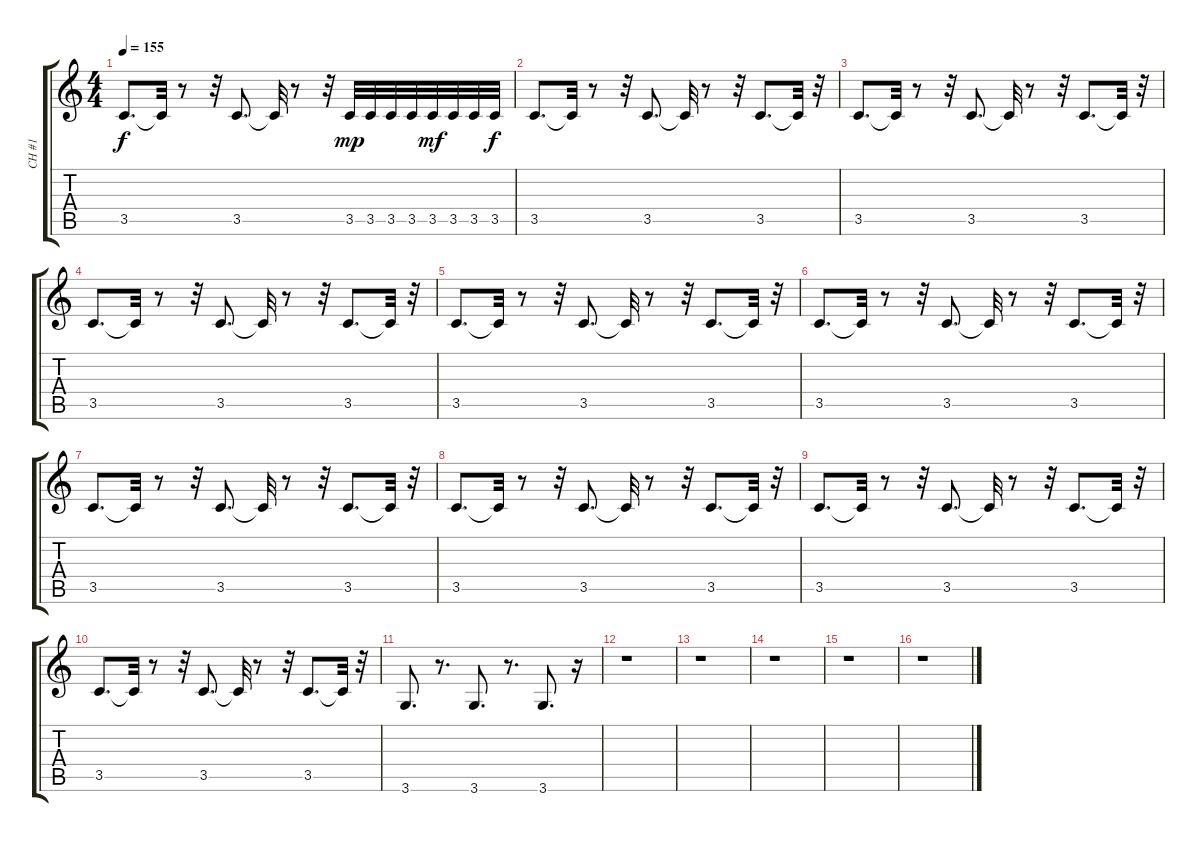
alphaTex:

\track ("CH #1" "CH #1") {instrument electricbassfinger}
\staff {score tabs}
\tuning (E4 B3 G3 D3 A2 E2) {hide}
\ts (4 4)
\tempo 155
\clef g2
\ks c
3.5.8{d dy f} 3.5{t}.32 r.8 r.32 3.5.8{d} 3.5{t}.32 r.8 r.32 3.5.32{dy mp} 3.5.32 3.5.32 3.5.32 3.5.32{dy mf} 3.5.32 3.5.32 3.5.32{dy f} |
3.5.8{d} 3.5{t}.32 r.8 r.32 3.5.8{d} 3.5{t}.32 r.8 r.32 3.5.8{d} 3.5{t}.32 r.32 |
3.5.8{d} 3.5{t}.32 r.8 r.32 3.5.8{d} 3.5{t}.32 r.8 r.32 3.5.8{d} 3.5{t}.32 r.32 |
3.5.8{d} 3.5{t}.32 r.8 r.32 3.5.8{d} 3.5{t}.32 r.8 r.32 3.5.8{d} 3.5{t}.32 r.32 |
3.5.8{d} 3.5{t}.32 r.8 r.32 3.5.8{d} 3.5{t}.32 r.8 r.32 3.5.8{d} 3.5{t}.32 r.32 |
3.5.8{d} 3.5{t}.32 r.8 r.32 3.5.8{d} 3.5{t}.32 r.8 r.32 3.5.8{d} 3.5{t}.32 r.32 |
3.5.8{d} 3.5{t}.32 r.8 r.32 3.5.8{d} 3.5{t}.32 r.8 r.32 3.5.8{d} 3.5{t}.32 r.32 |
3.5.8{d} 3.5{t}.32 r.8 r.32 3.5.8{d} 3.5{t}.32 r.8 r.32 3.5.8{d} 3.5{t}.32 r.32 |
3.5.8{d} 3.5{t}.32 r.8 r.32 3.5.8{d} 3.5{t}.32 r.8 r.32 3.5.8{d} 3.5{t}.32 r.32 |
3.5.8{d} 3.5{t}.32 r.8 r.32 3.5.8{d} 3.5{t}.32 r.8 r.32 3.5.8{d} 3.5{t}.32 r.32 |
3.6.8{d} r.8{d} 3.6.8{d} r.8{d} 3.6.8{d} r.16 |
r.1 |
r.1 |
r.1 |
r.1 |
r.1
